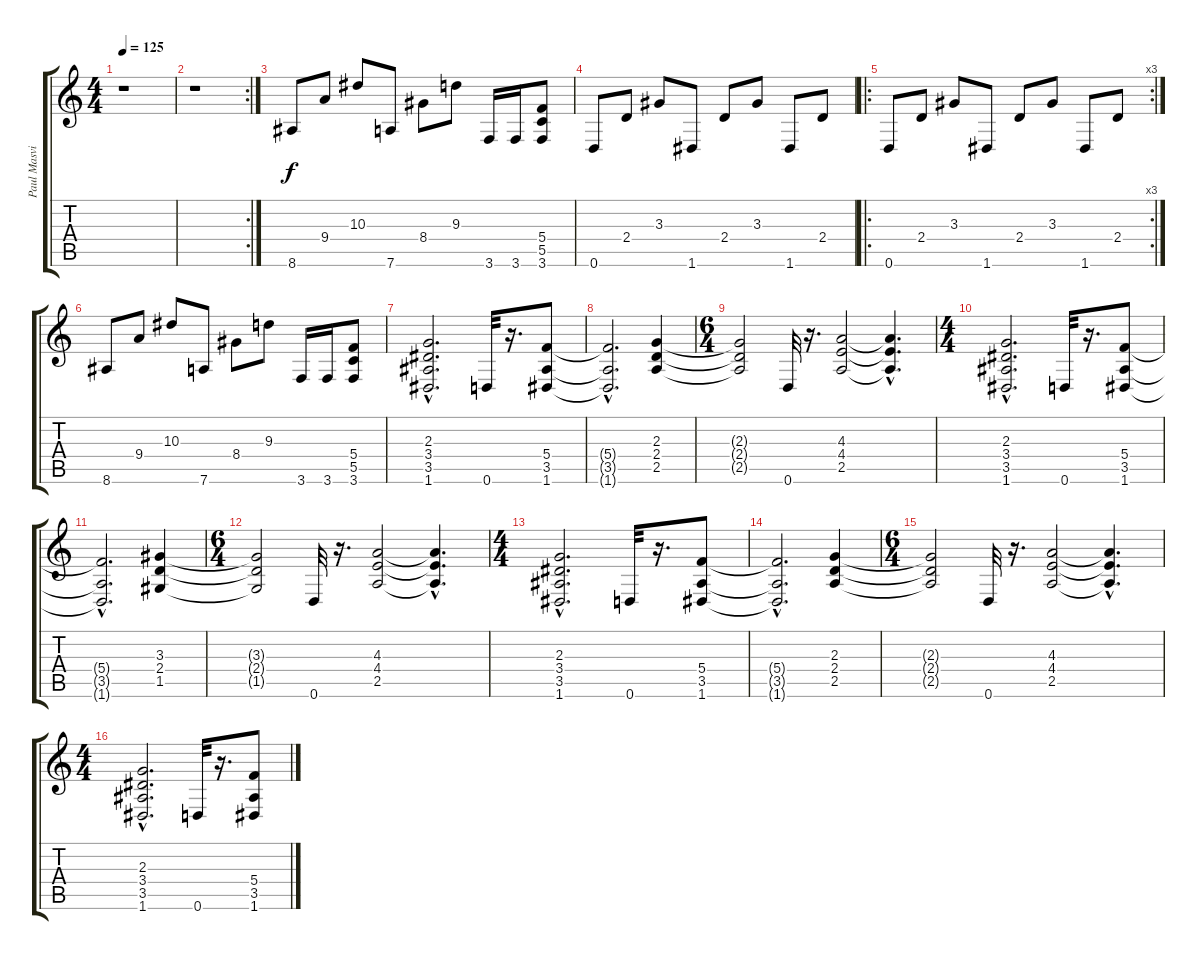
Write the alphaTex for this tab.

\track ("Paul Masvidal" "Paul Masvi") {instrument distortionguitar}
\staff {score tabs}
\tuning (D4 A3 F3 C3 G2 D2) {hide}
\ts (4 4)
\tempo 125
\clef g2
\ks c
r.1{dy f} |
\rc 2
r.1 |
8.6.8 9.4.8 10.3.8 7.6.8 8.4.8 9.3.8 3.6.16 3.6.16 (5.4 5.5 3.6).8 |
0.6.8 2.4.8 3.3.8 1.6.8 2.4.8 3.3.8 1.6.8 2.4.8 |
\ro
\rc 3
0.6.8 2.4.8 3.3.8 1.6.8 2.4.8 3.3.8 1.6.8 2.4.8 |
8.6.8 9.4.8 10.3.8 7.6.8 8.4.8 9.3.8 3.6.16 3.6.16 (5.4 5.5 3.6).8 |
(2.3{hac} 3.4{hac} 3.5{hac} 1.6{hac}).2{d} 0.6.32 r.16{d} (5.4 3.5 1.6).8 |
(5.4{hac t} 3.5{hac t} 1.6{hac t}).2{d} (2.3 2.4 2.5).4 |
\ts (6 4)
(2.3{t} 2.4{t} 2.5{t}).2 0.6.32 r.16{d} (4.3 4.4 2.5).2 (4.3{hac t} 4.4{hac t} 2.5{hac t}).4{d} |
\ts (4 4)
(2.3{hac} 3.4{hac} 3.5{hac} 1.6{hac}).2{d} 0.6.32 r.16{d} (5.4 3.5 1.6).8 |
(5.4{hac t} 3.5{hac t} 1.6{hac t}).2{d} (3.3 2.4 1.5).4 |
\ts (6 4)
(3.3{t} 2.4{t} 1.5{t}).2 0.6.32 r.16{d} (4.3 4.4 2.5).2 (4.3{hac t} 4.4{hac t} 2.5{hac t}).4{d} |
\ts (4 4)
(2.3{hac} 3.4{hac} 3.5{hac} 1.6{hac}).2{d} 0.6.32 r.16{d} (5.4 3.5 1.6).8 |
(5.4{hac t} 3.5{hac t} 1.6{hac t}).2{d} (2.3 2.4 2.5).4 |
\ts (6 4)
(2.3{t} 2.4{t} 2.5{t}).2 0.6.32 r.16{d} (4.3 4.4 2.5).2 (4.3{hac t} 4.4{hac t} 2.5{hac t}).4{d} |
\ts (4 4)
(2.3{hac} 3.4{hac} 3.5{hac} 1.6{hac}).2{d} 0.6.32 r.16{d} (5.4 3.5 1.6).8
